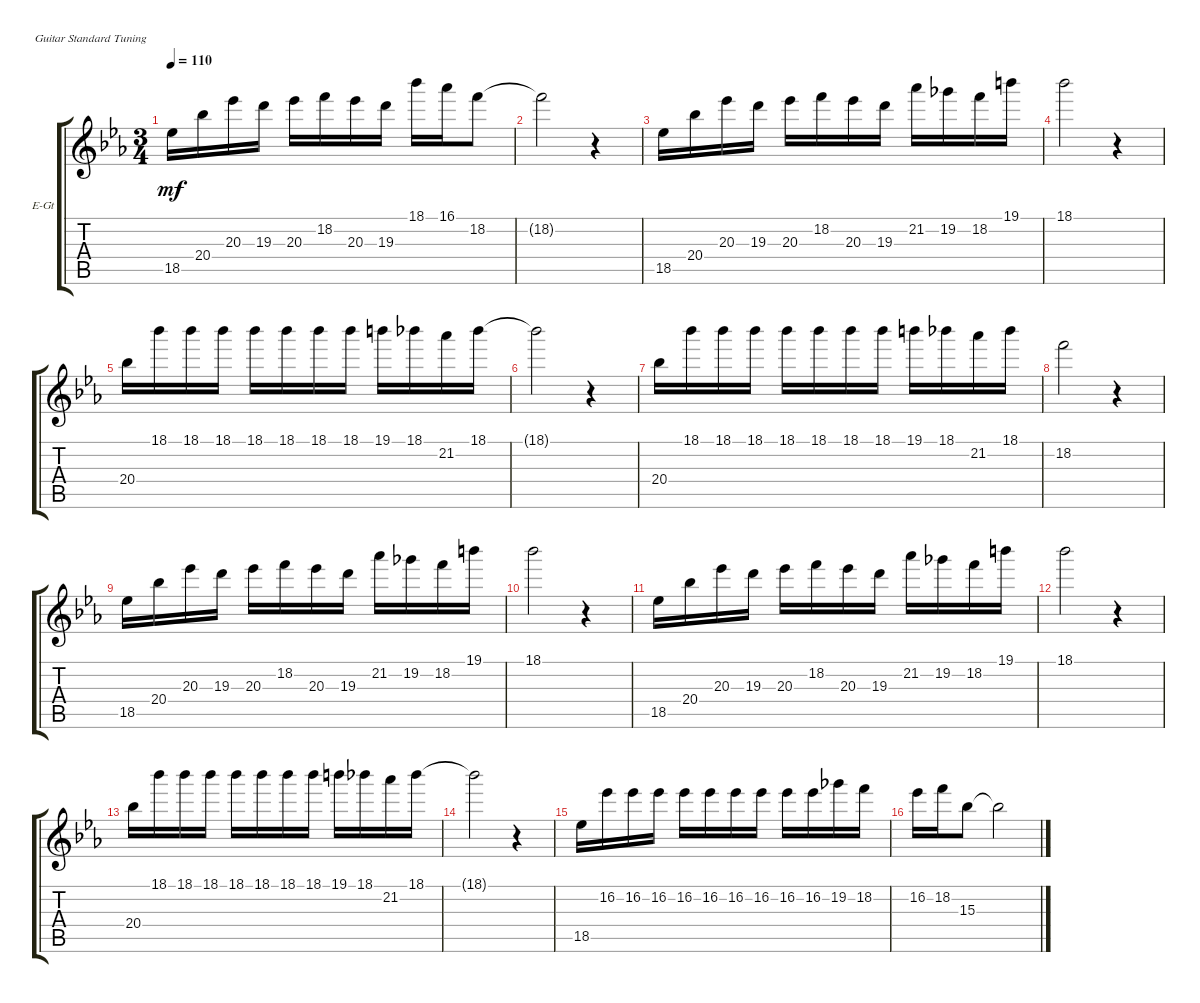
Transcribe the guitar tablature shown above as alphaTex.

\defaultSystemsLayout 4
\bracketExtendMode groupsimilarinstruments
\firstSystemTrackNameOrientation horizontal
\otherSystemsTrackNameOrientation horizontal
\track ("Electric Guitar" "E-Gt") {instrument overdrivenguitar}
\staff {score tabs}
\tuning (E4 B3 G3 D3 A2 E2)
\ts (3 4)
\tempo 110
\clef g2
\ks cminor
18.5.16{dy mf instrument overdrivenguitar} 20.4.16 20.3.16 19.3.16 20.3.16 18.2.16 20.3.16 19.3.16 18.1.16 16.1.16 18.2.8 |
18.2{t}.2 r.4 |
18.5.16 20.4.16 20.3.16 19.3.16 20.3.16 18.2.16 20.3.16 19.3.16 21.2.16 19.2.16 18.2.16 19.1.16 |
18.1.2 r.4 |
20.4.16 18.1.16 18.1.16 18.1.16 18.1.16 18.1.16 18.1.16 18.1.16 19.1.16 18.1.16 21.2.16 18.1.16 |
18.1{t}.2 r.4 |
20.4.16 18.1.16 18.1.16 18.1.16 18.1.16 18.1.16 18.1.16 18.1.16 19.1.16 18.1.16 21.2.16 18.1.16 |
18.2.2 r.4 |
18.5.16 20.4.16 20.3.16 19.3.16 20.3.16 18.2.16 20.3.16 19.3.16 21.2.16 19.2.16 18.2.16 19.1.16 |
18.1.2 r.4 |
18.5.16 20.4.16 20.3.16 19.3.16 20.3.16 18.2.16 20.3.16 19.3.16 21.2.16 19.2.16 18.2.16 19.1.16 |
18.1.2 r.4 |
20.4.16 18.1.16 18.1.16 18.1.16 18.1.16 18.1.16 18.1.16 18.1.16 19.1.16 18.1.16 21.2.16 18.1.16 |
18.1{t}.2 r.4 |
18.5.16 16.2.16 16.2.16 16.2.16 16.2.16 16.2.16 16.2.16 16.2.16 16.2.16 16.2.16 19.2.16 18.2.16 |
16.2.16 18.2.16 15.3.8 15.3{t}.2
